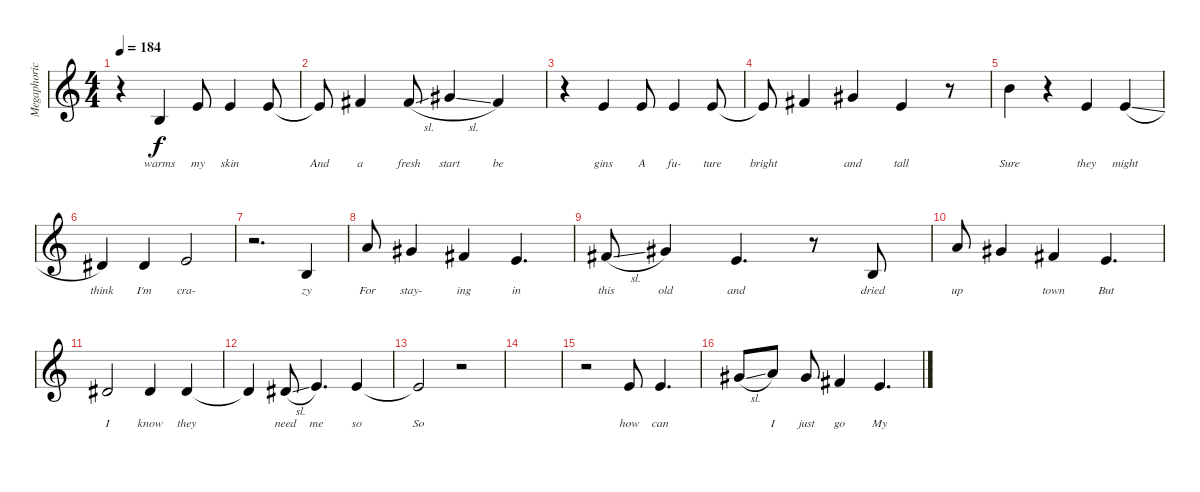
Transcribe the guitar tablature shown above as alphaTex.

\track ("Megaphoric (Vocals)" "Megaphoric") {instrument altosax}
\staff {score}
\tuning (E4 B3 G3 D3 A2 E2) {hide}
\ts (4 4)
\tempo 184
\clef g2
\ks c
r.4{dy f} 4.3.4{lyrics (0 "warms") lyrics (1 "") lyrics (2 "") lyrics (3 "") lyrics (4 "")} 5.2.8{lyrics (0 "my") lyrics (1 "") lyrics (2 "") lyrics (3 "") lyrics (4 "")} 5.2.4{lyrics (0 "skin") lyrics (1 "") lyrics (2 "") lyrics (3 "") lyrics (4 "")} 5.2.8{lyrics (0 "") lyrics (1 "") lyrics (2 "") lyrics (3 "") lyrics (4 "")} |
5.2{t}.8{lyrics (0 "And") lyrics (1 "") lyrics (2 "") lyrics (3 "") lyrics (4 "")} 7.2.4{lyrics (0 "a") lyrics (1 "") lyrics (2 "") lyrics (3 "") lyrics (4 "")} 7.2{sl}.8{lyrics (0 "fresh") lyrics (1 "") lyrics (2 "") lyrics (3 "") lyrics (4 "")} 9.2{sl}.4{lyrics (0 "start") lyrics (1 "") lyrics (2 "") lyrics (3 "") lyrics (4 "")} 7.2.4{lyrics (0 "be") lyrics (1 "") lyrics (2 "") lyrics (3 "") lyrics (4 "")} |
r.4 5.2.4{lyrics (0 "gins") lyrics (1 "") lyrics (2 "") lyrics (3 "") lyrics (4 "")} 5.2.8{lyrics (0 "A") lyrics (1 "") lyrics (2 "") lyrics (3 "") lyrics (4 "")} 5.2.4{lyrics (0 "fu-") lyrics (1 "") lyrics (2 "") lyrics (3 "") lyrics (4 "")} 5.2.8{lyrics (0 "ture") lyrics (1 "") lyrics (2 "") lyrics (3 "") lyrics (4 "")} |
5.2{t}.8{lyrics (0 "bright") lyrics (1 "") lyrics (2 "") lyrics (3 "") lyrics (4 "")} 7.2.4{lyrics (0 "") lyrics (1 "") lyrics (2 "") lyrics (3 "") lyrics (4 "")} 9.2.4{lyrics (0 "and") lyrics (1 "") lyrics (2 "") lyrics (3 "") lyrics (4 "")} 5.2.4{lyrics (0 "tall") lyrics (1 "") lyrics (2 "") lyrics (3 "") lyrics (4 "")} r.8 |
7.1.4{lyrics (0 "Sure") lyrics (1 "") lyrics (2 "") lyrics (3 "") lyrics (4 "")} r.4 5.2.4{lyrics (0 "they") lyrics (1 "") lyrics (2 "") lyrics (3 "") lyrics (4 "")} 5.2{sl}.4{lyrics (0 "might") lyrics (1 "") lyrics (2 "") lyrics (3 "") lyrics (4 "")} |
4.2.4{lyrics (0 "think") lyrics (1 "") lyrics (2 "") lyrics (3 "") lyrics (4 "")} 4.2.4{lyrics (0 "I'm") lyrics (1 "") lyrics (2 "") lyrics (3 "") lyrics (4 "")} 5.2.2{lyrics (0 "cra-") lyrics (1 "") lyrics (2 "") lyrics (3 "") lyrics (4 "")} |
r.2{d} 4.3.4{lyrics (0 "zy") lyrics (1 "") lyrics (2 "") lyrics (3 "") lyrics (4 "")} |
5.1.8{lyrics (0 "For") lyrics (1 "") lyrics (2 "") lyrics (3 "") lyrics (4 "")} 4.1.4{lyrics (0 "stay-") lyrics (1 "") lyrics (2 "") lyrics (3 "") lyrics (4 "")} 7.2.4{lyrics (0 "ing") lyrics (1 "") lyrics (2 "") lyrics (3 "") lyrics (4 "")} 5.2.4{d lyrics (0 "in") lyrics (1 "") lyrics (2 "") lyrics (3 "") lyrics (4 "")} |
2.1{sl}.8{lyrics (0 "this") lyrics (1 "") lyrics (2 "") lyrics (3 "") lyrics (4 "")} 4.1.4{lyrics (0 "old") lyrics (1 "") lyrics (2 "") lyrics (3 "") lyrics (4 "")} 5.2.4{d lyrics (0 "and") lyrics (1 "") lyrics (2 "") lyrics (3 "") lyrics (4 "")} r.8 4.3.8{lyrics (0 "dried") lyrics (1 "") lyrics (2 "") lyrics (3 "") lyrics (4 "")} |
5.1.8{lyrics (0 "up") lyrics (1 "") lyrics (2 "") lyrics (3 "") lyrics (4 "")} 4.1.4{lyrics (0 "") lyrics (1 "") lyrics (2 "") lyrics (3 "") lyrics (4 "")} 7.2.4{lyrics (0 "town") lyrics (1 "") lyrics (2 "") lyrics (3 "") lyrics (4 "")} 5.2.4{d lyrics (0 "But") lyrics (1 "") lyrics (2 "") lyrics (3 "") lyrics (4 "")} |
4.2.2{lyrics (0 "I") lyrics (1 "") lyrics (2 "") lyrics (3 "") lyrics (4 "")} 4.2.4{lyrics (0 "know") lyrics (1 "") lyrics (2 "") lyrics (3 "") lyrics (4 "")} 4.2.4{lyrics (0 "they") lyrics (1 "") lyrics (2 "") lyrics (3 "") lyrics (4 "")} |
4.2{t}.4{lyrics (0 "") lyrics (1 "") lyrics (2 "") lyrics (3 "") lyrics (4 "")} 4.2{sl}.8{lyrics (0 "need") lyrics (1 "") lyrics (2 "") lyrics (3 "") lyrics (4 "")} 5.2.4{d lyrics (0 "me") lyrics (1 "") lyrics (2 "") lyrics (3 "") lyrics (4 "")} 5.2.4{lyrics (0 "so") lyrics (1 "") lyrics (2 "") lyrics (3 "") lyrics (4 "")} |
5.2{t}.2{lyrics (0 "So") lyrics (1 "") lyrics (2 "") lyrics (3 "") lyrics (4 "")} r.2 |
|
r.2 5.2.8{lyrics (0 "how") lyrics (1 "") lyrics (2 "") lyrics (3 "") lyrics (4 "")} 5.2.4{d lyrics (0 "can") lyrics (1 "") lyrics (2 "") lyrics (3 "") lyrics (4 "")} |
4.1{sl}.8{lyrics (0 "") lyrics (1 "") lyrics (2 "") lyrics (3 "") lyrics (4 "")} 5.1.8{lyrics (0 "I") lyrics (1 "") lyrics (2 "") lyrics (3 "") lyrics (4 "")} 4.1.8{lyrics (0 "just") lyrics (1 "") lyrics (2 "") lyrics (3 "") lyrics (4 "")} 2.1.4{lyrics (0 "go") lyrics (1 "") lyrics (2 "") lyrics (3 "") lyrics (4 "")} 5.2.4{d lyrics (0 "My") lyrics (1 "") lyrics (2 "") lyrics (3 "") lyrics (4 "")}
